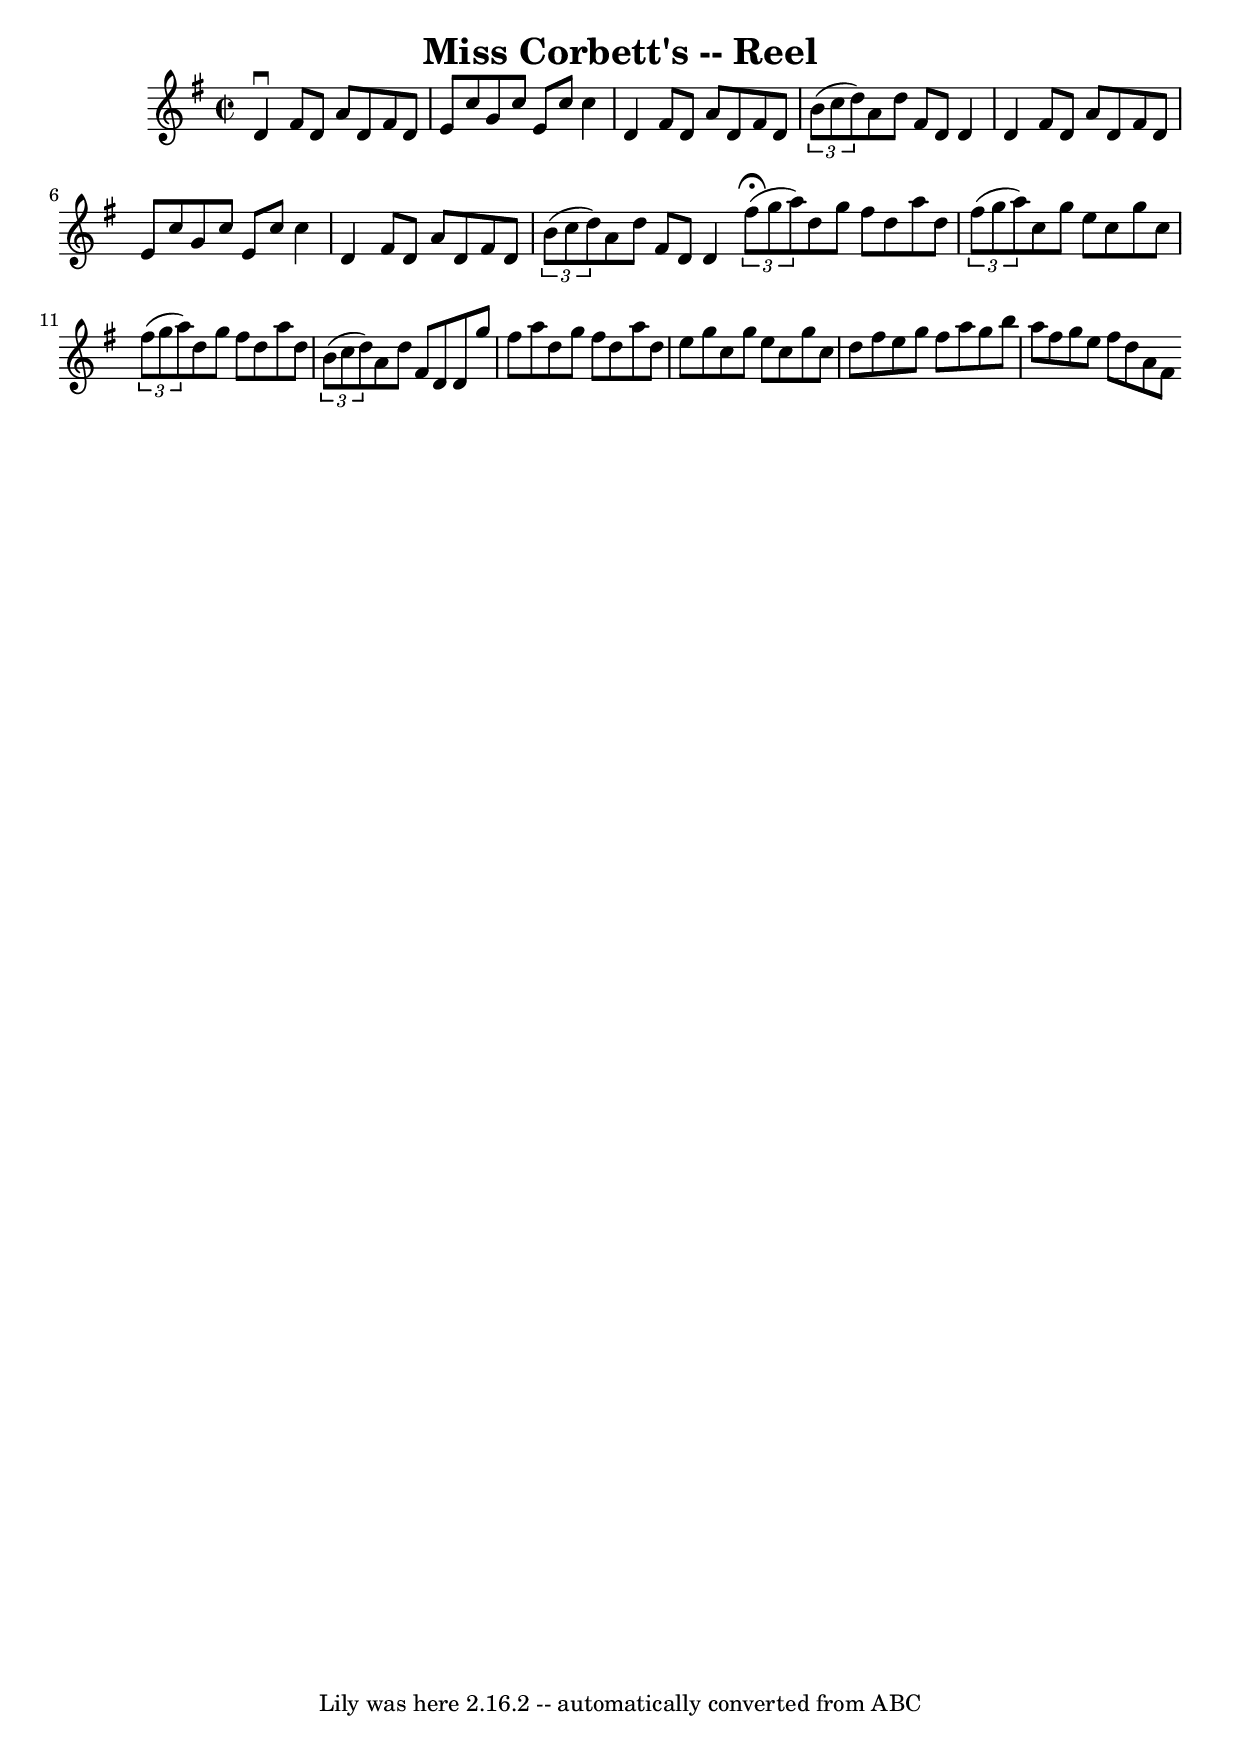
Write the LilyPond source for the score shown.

\version "2.16.2"
\include "Mammoth.ily"
\header {
  %% book = "Ryan's Mammoth Collection"
  crossRefNumber = "1"
  footnotes = ""
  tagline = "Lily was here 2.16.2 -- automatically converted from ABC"
  title = "Miss Corbett's -- Reel"

}
voicedefault =  {


  \override Staff.TimeSignature #'style = #'C
  \time 2/2 
  \key d \mixolydian
  d'4^\downbow fis'8 d'8 a'8 d'8       fis'8 d'8   |
  e'8 c''8 g'8 c''8 e'8 c''8 c''4   |
  d'4 fis'8 d'8 a'8 d'8 fis'8 d'8  |
  
  \times 2/3 { b'8 (c''8 d''8)  	     } a'8 d''8 fis'8 d'8 d'4    |
  d'4 fis'8 d'8 a'8 d'8 fis'8 d'8  |
  e'8     c''8 g'8 c''8 e'8 c''8 c''4   |
  d'4 fis'8 d'8       a'8 d'8 fis'8 d'8   |
  \times 2/3 { b'8 (c''8 d''8) 
 	     } a'8 d''8 fis'8 d'8 d'4    \bar "| |"     \times 2/3 { fis''8 
								   ^\fermata(g''8 a''8) 
								  } d''8 g''8 fis''8 d''8 a''8       d''8   |
  \times 2/3 { fis''8 (g''8 a''8) 
	     } c''8 g''8       e''8 c''8 g''8 c''8   |
  \times 2/3 { fis''8 (g''8 a''8 
	       )  	     } d''8 g''8 fis''8 d''8 a''8 d''8   |
  \times 2/3 { 
    b'8 (c''8 d''8)    } a'8 d''8 fis'8 d'8 d'8 g''8    |
  fis''8 a''8 d''8 g''8 fis''8 d''8 a''8 d''8   |
  e''8 g''8 c''8 g''8 e''8 c''8 g''8 c''8   |
  d''8 fis''8 e''8 g''8 fis''8 a''8 g''8 b''8   |
  a''8 fis''8 g''8 e''8 fis''8 d''8 a'8 fis'8       \bar "| |"   

}

\score{
  <<

    \context Staff="default"
    {
      \voicedefault 
      
    }

  >>
  \layout {
    
  }
  \midi {
  }

}
